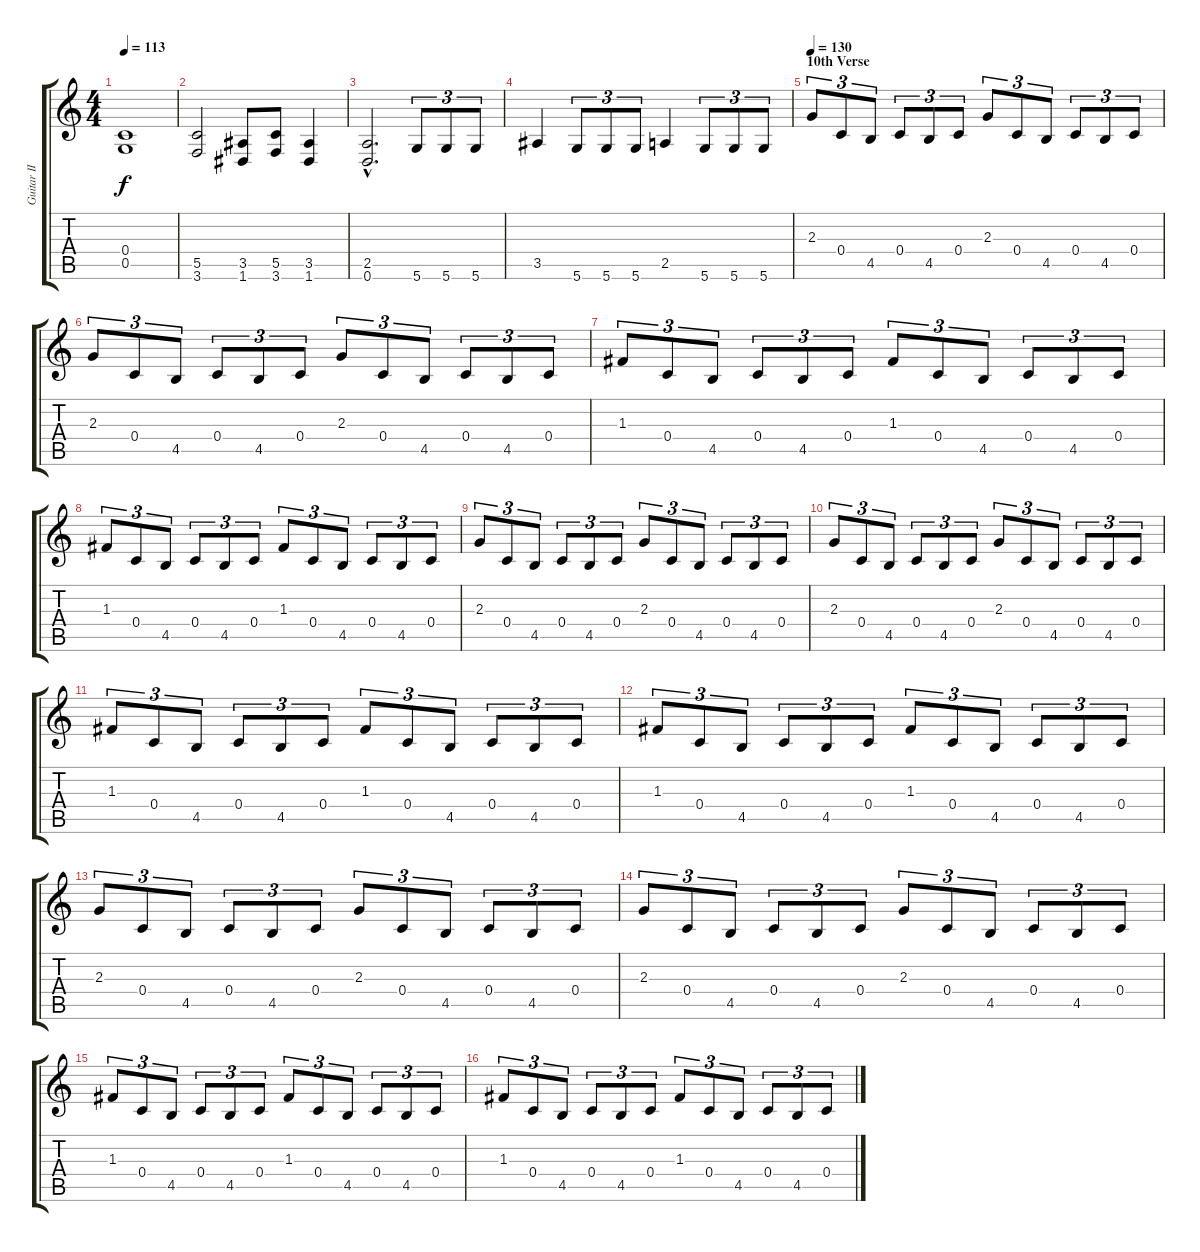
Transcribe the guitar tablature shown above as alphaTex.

\track ("Guitar II" "Guitar II") {instrument distortionguitar}
\staff {score tabs}
\tuning (D4 A3 F3 C3 G2 D2) {hide}
\ts (4 4)
\tempo 113
\clef g2
\ks c
(0.4 0.5).1{dy f} |
(5.5 3.6).2 (3.5 1.6).8 (5.5 3.6).8 (3.5 1.6).4 |
(2.5{hac} 0.6{hac}).2{d} 5.6.8{tu (3 2)} 5.6.8{tu (3 2)} 5.6.8{tu (3 2)} |
3.5.4 5.6.8{tu (3 2)} 5.6.8{tu (3 2)} 5.6.8{tu (3 2)} 2.5.4 5.6.8{tu (3 2)} 5.6.8{tu (3 2)} 5.6.8{tu (3 2)} |
\section ("" "10th Verse")
\tempo 130
2.3.8{tu (3 2)} 0.4.8{tu (3 2)} 4.5.8{tu (3 2)} 0.4.8{tu (3 2)} 4.5.8{tu (3 2)} 0.4.8{tu (3 2)} 2.3.8{tu (3 2)} 0.4.8{tu (3 2)} 4.5.8{tu (3 2)} 0.4.8{tu (3 2)} 4.5.8{tu (3 2)} 0.4.8{tu (3 2)} |
2.3.8{tu (3 2)} 0.4.8{tu (3 2)} 4.5.8{tu (3 2)} 0.4.8{tu (3 2)} 4.5.8{tu (3 2)} 0.4.8{tu (3 2)} 2.3.8{tu (3 2)} 0.4.8{tu (3 2)} 4.5.8{tu (3 2)} 0.4.8{tu (3 2)} 4.5.8{tu (3 2)} 0.4.8{tu (3 2)} |
1.3.8{tu (3 2)} 0.4.8{tu (3 2)} 4.5.8{tu (3 2)} 0.4.8{tu (3 2)} 4.5.8{tu (3 2)} 0.4.8{tu (3 2)} 1.3.8{tu (3 2)} 0.4.8{tu (3 2)} 4.5.8{tu (3 2)} 0.4.8{tu (3 2)} 4.5.8{tu (3 2)} 0.4.8{tu (3 2)} |
1.3.8{tu (3 2)} 0.4.8{tu (3 2)} 4.5.8{tu (3 2)} 0.4.8{tu (3 2)} 4.5.8{tu (3 2)} 0.4.8{tu (3 2)} 1.3.8{tu (3 2)} 0.4.8{tu (3 2)} 4.5.8{tu (3 2)} 0.4.8{tu (3 2)} 4.5.8{tu (3 2)} 0.4.8{tu (3 2)} |
2.3.8{tu (3 2)} 0.4.8{tu (3 2)} 4.5.8{tu (3 2)} 0.4.8{tu (3 2)} 4.5.8{tu (3 2)} 0.4.8{tu (3 2)} 2.3.8{tu (3 2)} 0.4.8{tu (3 2)} 4.5.8{tu (3 2)} 0.4.8{tu (3 2)} 4.5.8{tu (3 2)} 0.4.8{tu (3 2)} |
2.3.8{tu (3 2)} 0.4.8{tu (3 2)} 4.5.8{tu (3 2)} 0.4.8{tu (3 2)} 4.5.8{tu (3 2)} 0.4.8{tu (3 2)} 2.3.8{tu (3 2)} 0.4.8{tu (3 2)} 4.5.8{tu (3 2)} 0.4.8{tu (3 2)} 4.5.8{tu (3 2)} 0.4.8{tu (3 2)} |
1.3.8{tu (3 2)} 0.4.8{tu (3 2)} 4.5.8{tu (3 2)} 0.4.8{tu (3 2)} 4.5.8{tu (3 2)} 0.4.8{tu (3 2)} 1.3.8{tu (3 2)} 0.4.8{tu (3 2)} 4.5.8{tu (3 2)} 0.4.8{tu (3 2)} 4.5.8{tu (3 2)} 0.4.8{tu (3 2)} |
1.3.8{tu (3 2)} 0.4.8{tu (3 2)} 4.5.8{tu (3 2)} 0.4.8{tu (3 2)} 4.5.8{tu (3 2)} 0.4.8{tu (3 2)} 1.3.8{tu (3 2)} 0.4.8{tu (3 2)} 4.5.8{tu (3 2)} 0.4.8{tu (3 2)} 4.5.8{tu (3 2)} 0.4.8{tu (3 2)} |
2.3.8{tu (3 2)} 0.4.8{tu (3 2)} 4.5.8{tu (3 2)} 0.4.8{tu (3 2)} 4.5.8{tu (3 2)} 0.4.8{tu (3 2)} 2.3.8{tu (3 2)} 0.4.8{tu (3 2)} 4.5.8{tu (3 2)} 0.4.8{tu (3 2)} 4.5.8{tu (3 2)} 0.4.8{tu (3 2)} |
2.3.8{tu (3 2)} 0.4.8{tu (3 2)} 4.5.8{tu (3 2)} 0.4.8{tu (3 2)} 4.5.8{tu (3 2)} 0.4.8{tu (3 2)} 2.3.8{tu (3 2)} 0.4.8{tu (3 2)} 4.5.8{tu (3 2)} 0.4.8{tu (3 2)} 4.5.8{tu (3 2)} 0.4.8{tu (3 2)} |
1.3.8{tu (3 2)} 0.4.8{tu (3 2)} 4.5.8{tu (3 2)} 0.4.8{tu (3 2)} 4.5.8{tu (3 2)} 0.4.8{tu (3 2)} 1.3.8{tu (3 2)} 0.4.8{tu (3 2)} 4.5.8{tu (3 2)} 0.4.8{tu (3 2)} 4.5.8{tu (3 2)} 0.4.8{tu (3 2)} |
1.3.8{tu (3 2)} 0.4.8{tu (3 2)} 4.5.8{tu (3 2)} 0.4.8{tu (3 2)} 4.5.8{tu (3 2)} 0.4.8{tu (3 2)} 1.3.8{tu (3 2)} 0.4.8{tu (3 2)} 4.5.8{tu (3 2)} 0.4.8{tu (3 2)} 4.5.8{tu (3 2)} 0.4.8{tu (3 2)}
